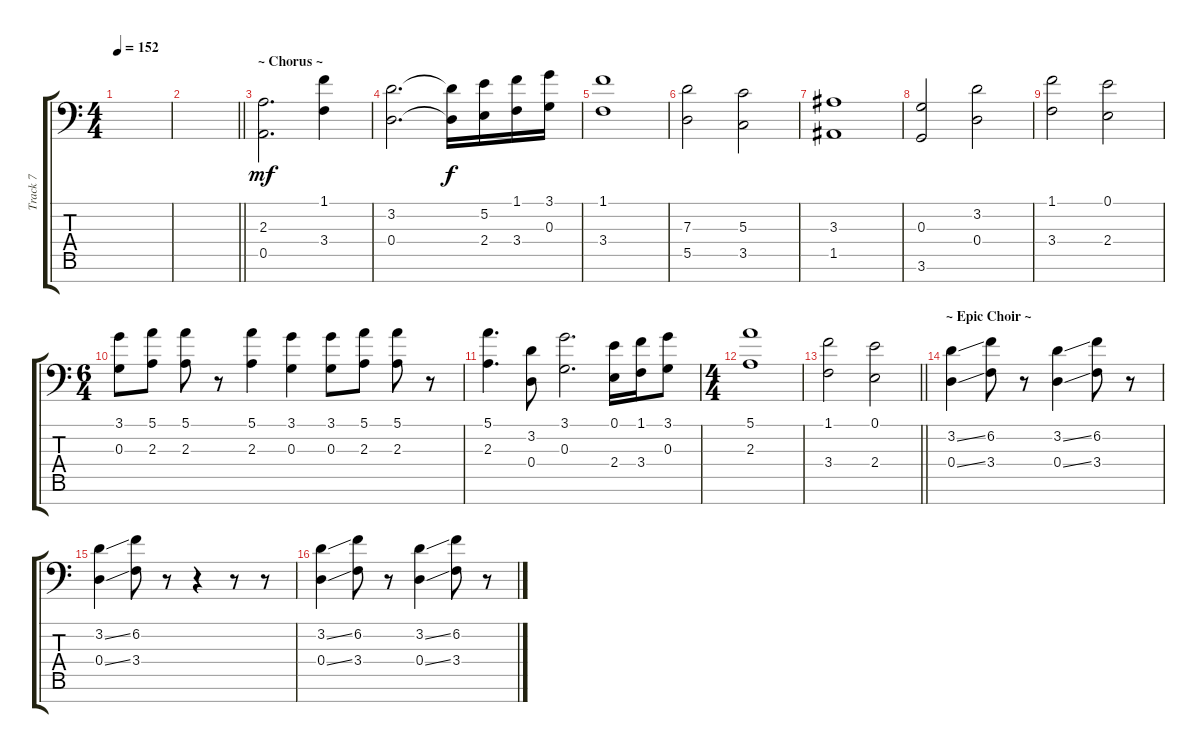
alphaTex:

\track ("Track 7" "Track 7") {instrument frenchhorn}
\staff {score tabs}
\tuning (E4 B3 G3 D3 A2 E2 A1) {hide}
\ts (4 4)
\tempo 152
\clef f4
\ks c
|
\barLineRight lightlight
|
\section ("" "~ Chorus ~")
(2.3 0.5).2{d dy mf} (1.1 3.4).4 |
(3.2 0.4).2{d} (3.2{t} 0.4{t}).16{dy f} (5.2 2.4).16 (1.1 3.4).16 (3.1 0.3).16 |
(1.1 3.4).1 |
(7.3 5.5).2 (5.3 3.5).2 |
(3.3 1.5).1 |
(0.3 3.6).2 (3.2 0.4).2 |
(1.1 3.4).2 (0.1 2.4).2 |
\ts (6 4)
(3.1 0.3).8 (5.1 2.3).8 (5.1 2.3).8 r.8 (5.1 2.3).4 (3.1 0.3).4 (3.1 0.3).8 (5.1 2.3).8 (5.1 2.3).8 r.8 |
(5.1 2.3).4{d} (3.2 0.4).8 (3.1 0.3).2{d} (0.1 2.4).16 (1.1 3.4).16 (3.1 0.3).8 |
\ts (4 4)
(5.1 2.3).1 |
\barLineRight lightlight
(1.1 3.4).2 (0.1 2.4).2 |
\section ("" "~ Epic Choir ~")
(3.2{ss} 0.4{ss}).4 (6.2 3.4).8 r.8 (3.2{ss} 0.4{ss}).4 (6.2 3.4).8 r.8 |
(3.2{ss} 0.4{ss}).4 (6.2 3.4).8 r.8 r.4 r.8 r.8 |
(3.2{ss} 0.4{ss}).4 (6.2 3.4).8 r.8 (3.2{ss} 0.4{ss}).4 (6.2 3.4).8 r.8
